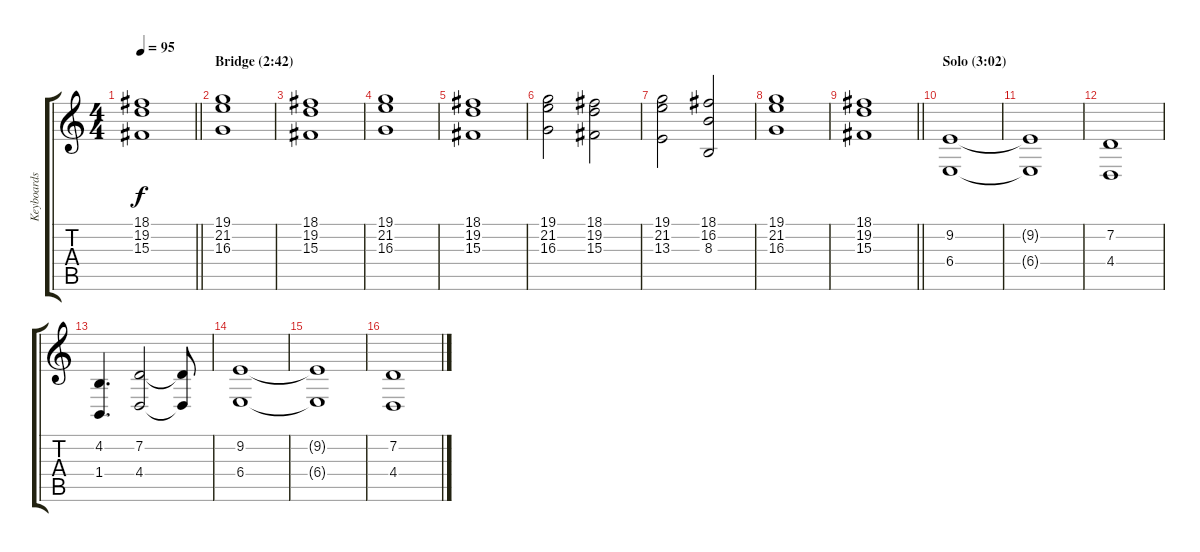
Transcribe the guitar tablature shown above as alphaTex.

\track ("Keyboards" "Keyboards") {instrument stringensemble1}
\staff {score tabs}
\tuning (C4 G3 Eb3 Bb2 F2 C2) {hide}
\ts (4 4)
\tempo 95
\clef g2
\barLineRight lightlight
\ks c
(18.1 19.2 15.3).1{dy f} |
\section ("" "Bridge (2:42)")
(19.1 21.2 16.3).1 |
(18.1 19.2 15.3).1 |
(19.1 21.2 16.3).1 |
(18.1 19.2 15.3).1 |
(19.1 21.2 16.3).2 (18.1 19.2 15.3).2 |
(19.1 21.2 13.3).2 (18.1 16.2 8.3).2 |
(19.1 21.2 16.3).1 |
\barLineRight lightlight
(18.1 19.2 15.3).1 |
\section ("" "Solo (3:02)")
(9.2 6.4).1 |
(9.2{t} 6.4{t}).1 |
(7.2 4.4).1 |
(4.2 1.4).4{d} (7.2 4.4).2 (7.2{t} 4.4{t}).8 |
(9.2 6.4).1 |
(9.2{t} 6.4{t}).1 |
(7.2 4.4).1
